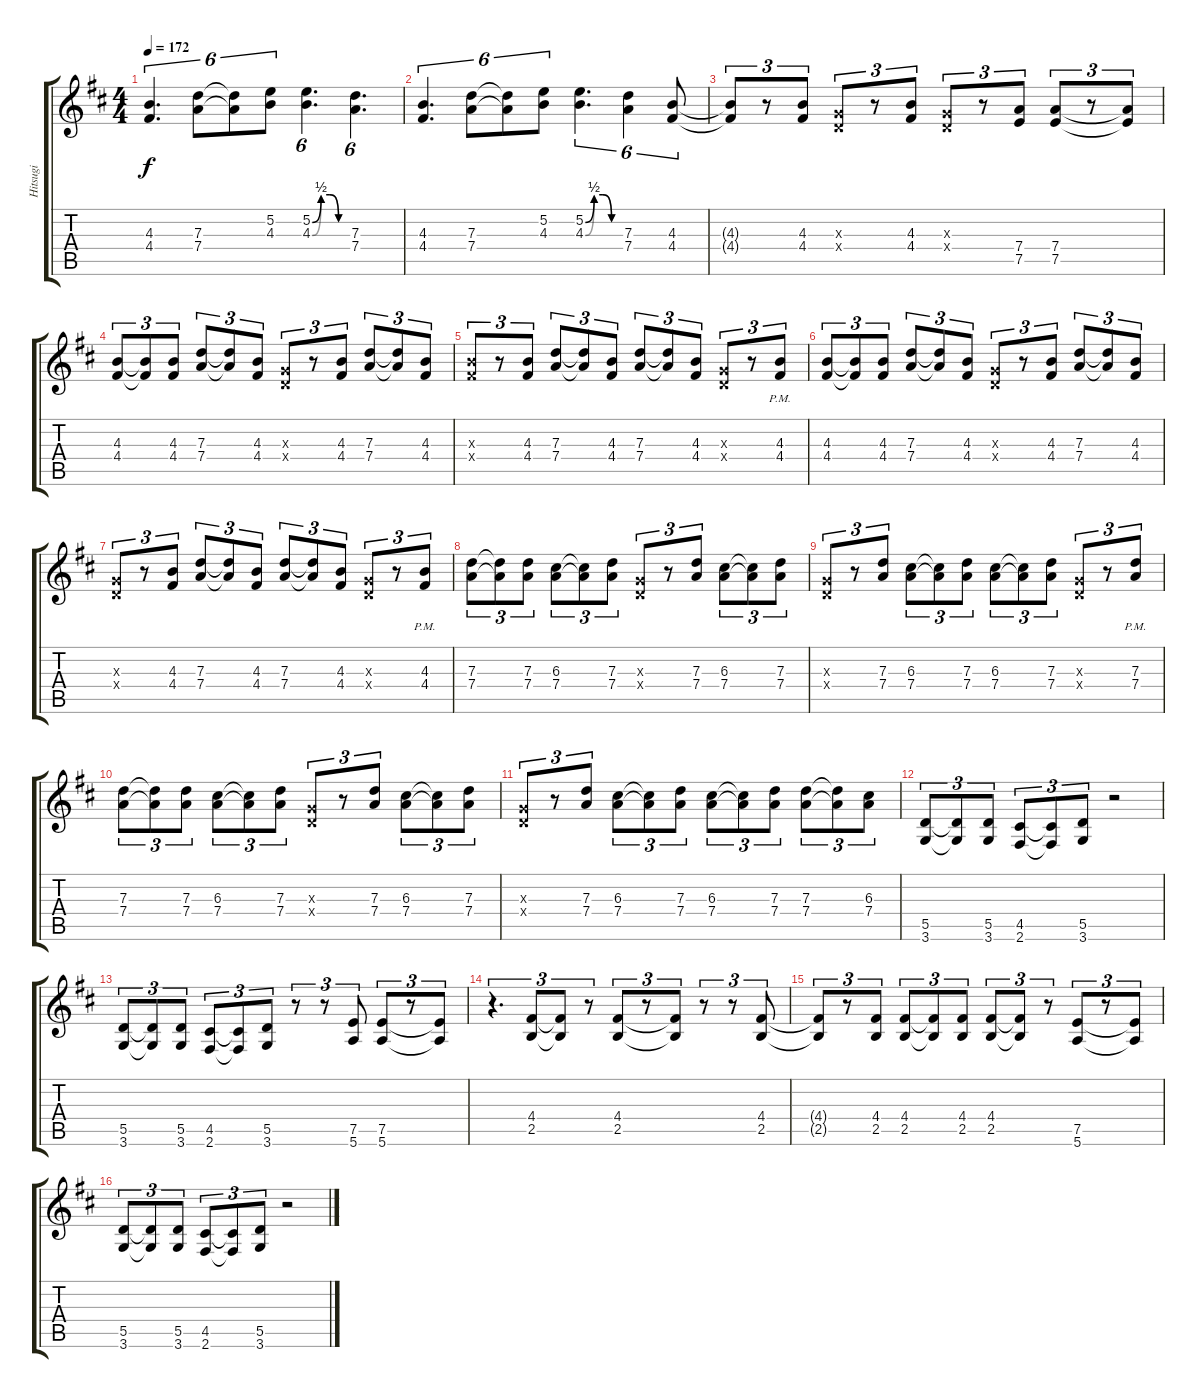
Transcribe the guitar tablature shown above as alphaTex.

\track ("Hitsugi" "Hitsugi") {instrument distortionguitar}
\staff {score tabs}
\tuning (E4 B3 G3 D3 A2 E2) {hide}
\ts (4 4)
\tempo 172
\clef g2
\ks bminor
(4.3{t} 4.4{t}).4{d tu (6 4) dy f} (7.3 7.4).8{tu (6 4)} (7.3{t} 7.4{t}).8{tu (6 4)} (5.2 4.3).8{tu (6 4)} (5.2{be (custom 0 0 15 2 30 2 45 0 60 0)} 4.3{be (custom 0 0 15 2 30 2 45 0 60 0)}).4{d tu (6 4)} (7.3 7.4).4{d tu (6 4)} |
(4.3 4.4).4{d tu (6 4)} (7.3 7.4).8{tu (6 4)} (7.3{t} 7.4{t}).8{tu (6 4)} (5.2 4.3).8{tu (6 4)} (5.2{be (custom 0 0 15 2 30 2 45 0 60 0)} 4.3{be (custom 0 0 15 2 30 2 45 0 60 0)}).4{d tu (6 4)} (7.3 7.4).4{tu (6 4)} (4.3 4.4).8{tu (6 4)} |
(4.3{t} 4.4{t}).8{tu (3 2)} r.8{tu (3 2)} (4.3 4.4).8{tu (3 2)} (0.3{x} 0.4{x}).8{tu (3 2)} r.8{tu (3 2)} (4.3 4.4).8{tu (3 2)} (0.3{x} 0.4{x}).8{tu (3 2)} r.8{tu (3 2)} (7.4 7.5).8{tu (3 2)} (7.4 7.5).8{tu (3 2)} r.8{tu (3 2)} (7.4{t} 7.5{t}).8{tu (3 2)} |
(4.3 4.4).8{tu (3 2)} (4.3{t} 4.4{t}).8{tu (3 2)} (4.3 4.4).8{tu (3 2)} (7.3 7.4).8{tu (3 2)} (7.3{t} 7.4{t}).8{tu (3 2)} (4.3 4.4).8{tu (3 2)} (0.3{x} 0.4{x}).8{tu (3 2)} r.8{tu (3 2)} (4.3 4.4).8{tu (3 2)} (7.3 7.4).8{tu (3 2)} (7.3{t} 7.4{t}).8{tu (3 2)} (4.3 4.4).8{tu (3 2)} |
(4.3{x} 4.4{x}).8{tu (3 2)} r.8{tu (3 2)} (4.3 4.4).8{tu (3 2)} (7.3 7.4).8{tu (3 2)} (7.3{t} 7.4{t}).8{tu (3 2)} (4.3 4.4).8{tu (3 2)} (7.3 7.4).8{tu (3 2)} (7.3{t} 7.4{t}).8{tu (3 2)} (4.3 4.4).8{tu (3 2)} (0.3{x} 0.4{x}).8{tu (3 2)} r.8{tu (3 2)} (4.3{pm} 4.4{pm}).8{tu (3 2)} |
(4.3 4.4).8{tu (3 2)} (4.3{t} 4.4{t}).8{tu (3 2)} (4.3 4.4).8{tu (3 2)} (7.3 7.4).8{tu (3 2)} (7.3{t} 7.4{t}).8{tu (3 2)} (4.3 4.4).8{tu (3 2)} (0.3{x} 0.4{x}).8{tu (3 2)} r.8{tu (3 2)} (4.3 4.4).8{tu (3 2)} (7.3 7.4).8{tu (3 2)} (7.3{t} 7.4{t}).8{tu (3 2)} (4.3 4.4).8{tu (3 2)} |
(0.3{x} 0.4{x}).8{tu (3 2)} r.8{tu (3 2)} (4.3 4.4).8{tu (3 2)} (7.3 7.4).8{tu (3 2)} (7.3{t} 7.4{t}).8{tu (3 2)} (4.3 4.4).8{tu (3 2)} (7.3 7.4).8{tu (3 2)} (7.3{t} 7.4{t}).8{tu (3 2)} (4.3 4.4).8{tu (3 2)} (0.3{x} 0.4{x}).8{tu (3 2)} r.8{tu (3 2)} (4.3{pm} 4.4{pm}).8{tu (3 2)} |
(7.3 7.4).8{tu (3 2)} (7.3{t} 7.4{t}).8{tu (3 2)} (7.3 7.4).8{tu (3 2)} (6.3 7.4).8{tu (3 2)} (6.3{t} 7.4{t}).8{tu (3 2)} (7.3 7.4).8{tu (3 2)} (0.3{x} 0.4{x}).8{tu (3 2)} r.8{tu (3 2)} (7.3 7.4).8{tu (3 2)} (6.3 7.4).8{tu (3 2)} (6.3{t} 7.4{t}).8{tu (3 2)} (7.3 7.4).8{tu (3 2)} |
(0.3{x} 0.4{x}).8{tu (3 2)} r.8{tu (3 2)} (7.3 7.4).8{tu (3 2)} (6.3 7.4).8{tu (3 2)} (6.3{t} 7.4{t}).8{tu (3 2)} (7.3 7.4).8{tu (3 2)} (6.3 7.4).8{tu (3 2)} (6.3{t} 7.4{t}).8{tu (3 2)} (7.3 7.4).8{tu (3 2)} (0.3{x} 0.4{x}).8{tu (3 2)} r.8{tu (3 2)} (7.3{pm} 7.4{pm}).8{tu (3 2)} |
(7.3 7.4).8{tu (3 2)} (7.3{t} 7.4{t}).8{tu (3 2)} (7.3 7.4).8{tu (3 2)} (6.3 7.4).8{tu (3 2)} (6.3{t} 7.4{t}).8{tu (3 2)} (7.3 7.4).8{tu (3 2)} (0.3{x} 0.4{x}).8{tu (3 2)} r.8{tu (3 2)} (7.3 7.4).8{tu (3 2)} (6.3 7.4).8{tu (3 2)} (6.3{t} 7.4{t}).8{tu (3 2)} (7.3 7.4).8{tu (3 2)} |
(0.3{x} 0.4{x}).8{tu (3 2)} r.8{tu (3 2)} (7.3 7.4).8{tu (3 2)} (6.3 7.4).8{tu (3 2)} (6.3{t} 7.4{t}).8{tu (3 2)} (7.3 7.4).8{tu (3 2)} (6.3 7.4).8{tu (3 2)} (6.3{t} 7.4{t}).8{tu (3 2)} (7.3 7.4).8{tu (3 2)} (7.3 7.4).8{tu (3 2)} (7.3{t} 7.4{t}).8{tu (3 2)} (6.3 7.4).8{tu (3 2)} |
(5.5 3.6).8{tu (3 2)} (5.5{t} 3.6{t}).8{tu (3 2)} (5.5 3.6).8{tu (3 2)} (4.5 2.6).8{tu (3 2)} (4.5{t} 2.6{t}).8{tu (3 2)} (5.5 3.6).8{tu (3 2)} r.2 |
(5.5 3.6).8{tu (3 2)} (5.5{t} 3.6{t}).8{tu (3 2)} (5.5 3.6).8{tu (3 2)} (4.5 2.6).8{tu (3 2)} (4.5{t} 2.6{t}).8{tu (3 2)} (5.5 3.6).8{tu (3 2)} r.8{tu (3 2)} r.8{tu (3 2)} (7.5 5.6).8{tu (3 2)} (7.5 5.6).8{tu (3 2)} r.8{tu (3 2)} (7.5{t} 5.6{t}).8{tu (3 2)} |
r.4{d tu (3 2)} (4.4 2.5).8{tu (3 2)} (4.4{t} 2.5{t}).8{tu (3 2)} r.8{tu (3 2)} (4.4 2.5).8{tu (3 2)} r.8{tu (3 2)} (4.4{t} 2.5{t}).8{tu (3 2)} r.8{tu (3 2)} r.8{tu (3 2)} (4.4 2.5).8{tu (3 2)} |
(4.4{t} 2.5{t}).8{tu (3 2)} r.8{tu (3 2)} (4.4 2.5).8{tu (3 2)} (4.4 2.5).8{tu (3 2)} (4.4{t} 2.5{t}).8{tu (3 2)} (4.4 2.5).8{tu (3 2)} (4.4 2.5).8{tu (3 2)} (4.4{t} 2.5{t}).8{tu (3 2)} r.8{tu (3 2)} (7.5 5.6).8{tu (3 2)} r.8{tu (3 2)} (7.5{t} 5.6{t}).8{tu (3 2)} |
(5.5 3.6).8{tu (3 2)} (5.5{t} 3.6{t}).8{tu (3 2)} (5.5 3.6).8{tu (3 2)} (4.5 2.6).8{tu (3 2)} (4.5{t} 2.6{t}).8{tu (3 2)} (5.5 3.6).8{tu (3 2)} r.2
